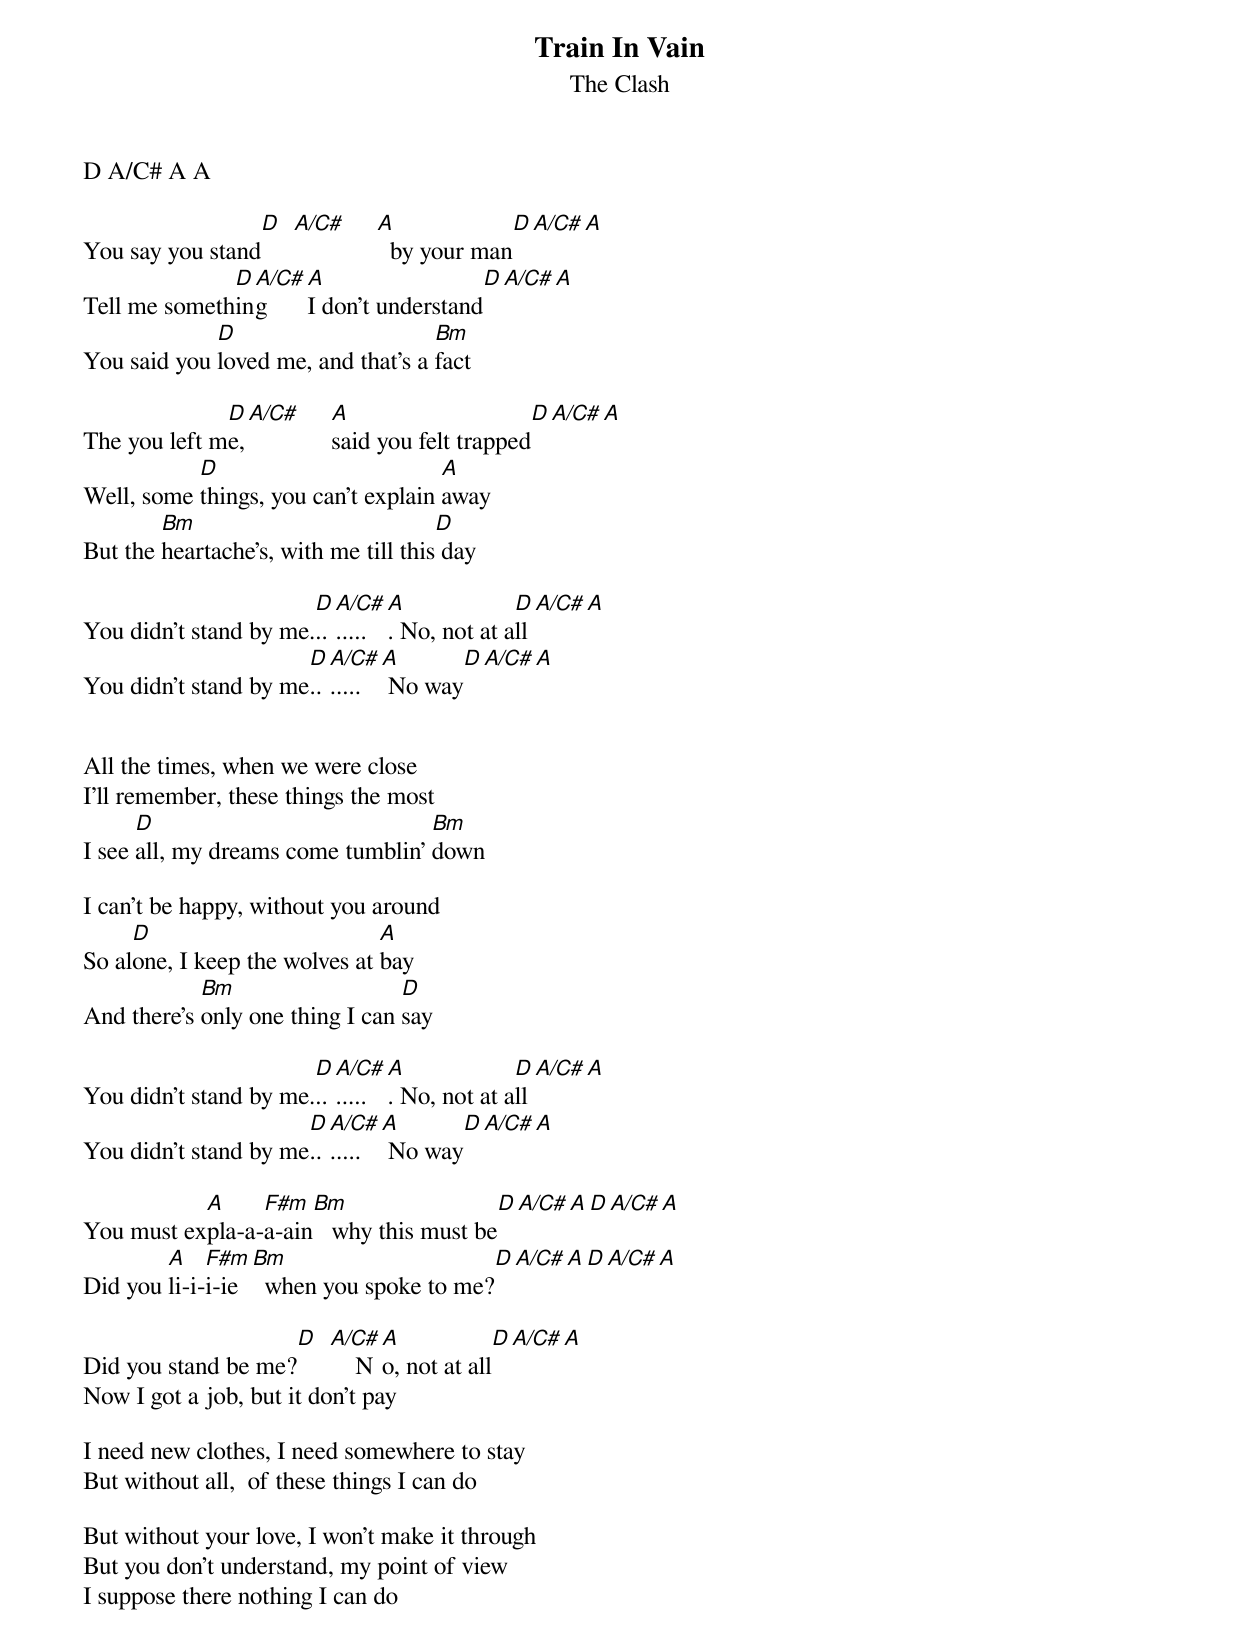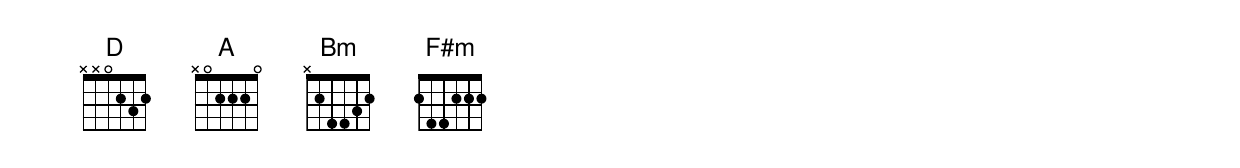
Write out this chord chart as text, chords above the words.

Train In Vain
The Clash

D A/C# A A

                 D A/C# A            D A/C# A
You say you stand         by your man
              D A/C# A                    D A/C# A
Tell me something    I don't understand
             D                      Bm
You said you loved me, and that's a fact

              D A/C# A                      D A/C# A
The you left me,     said you felt trapped
           D                         A
Well, some things, you can't explain away
        Bm                            D
But the heartache's, with me till this day

                       D A/C# A             D A/C# A
You didn't stand by me......... No, not at all
                      D A/C# A      D A/C# A
You didn't stand by me....... No way


All the times, when we were close
I'll remember, these things the most
      D                            Bm
I see all, my dreams come tumblin' down

I can't be happy, without you around
     D                         A
So alone, I keep the wolves at bay
            Bm                   D
And there's only one thing I can say

                       D A/C# A             D A/C# A
You didn't stand by me......... No, not at all
                      D A/C# A      D A/C# A
You didn't stand by me....... No way

           A     F#m  Bm                  D A/C# A  D A/C# A
You must expla-a-a-ain   why this must be
        A    F#m Bm                     D A/C# A  D A/C# A
Did you li-i-i-ie  when you spoke to me?

                    D A/C# A                D A/C# A
Did you stand be me?      No, not at all
Now I got a job, but it don't pay

I need new clothes, I need somewhere to stay
But without all,  of these things I can do

But without your love, I won't make it through
But you don't understand, my point of view
I suppose there nothing I can do
